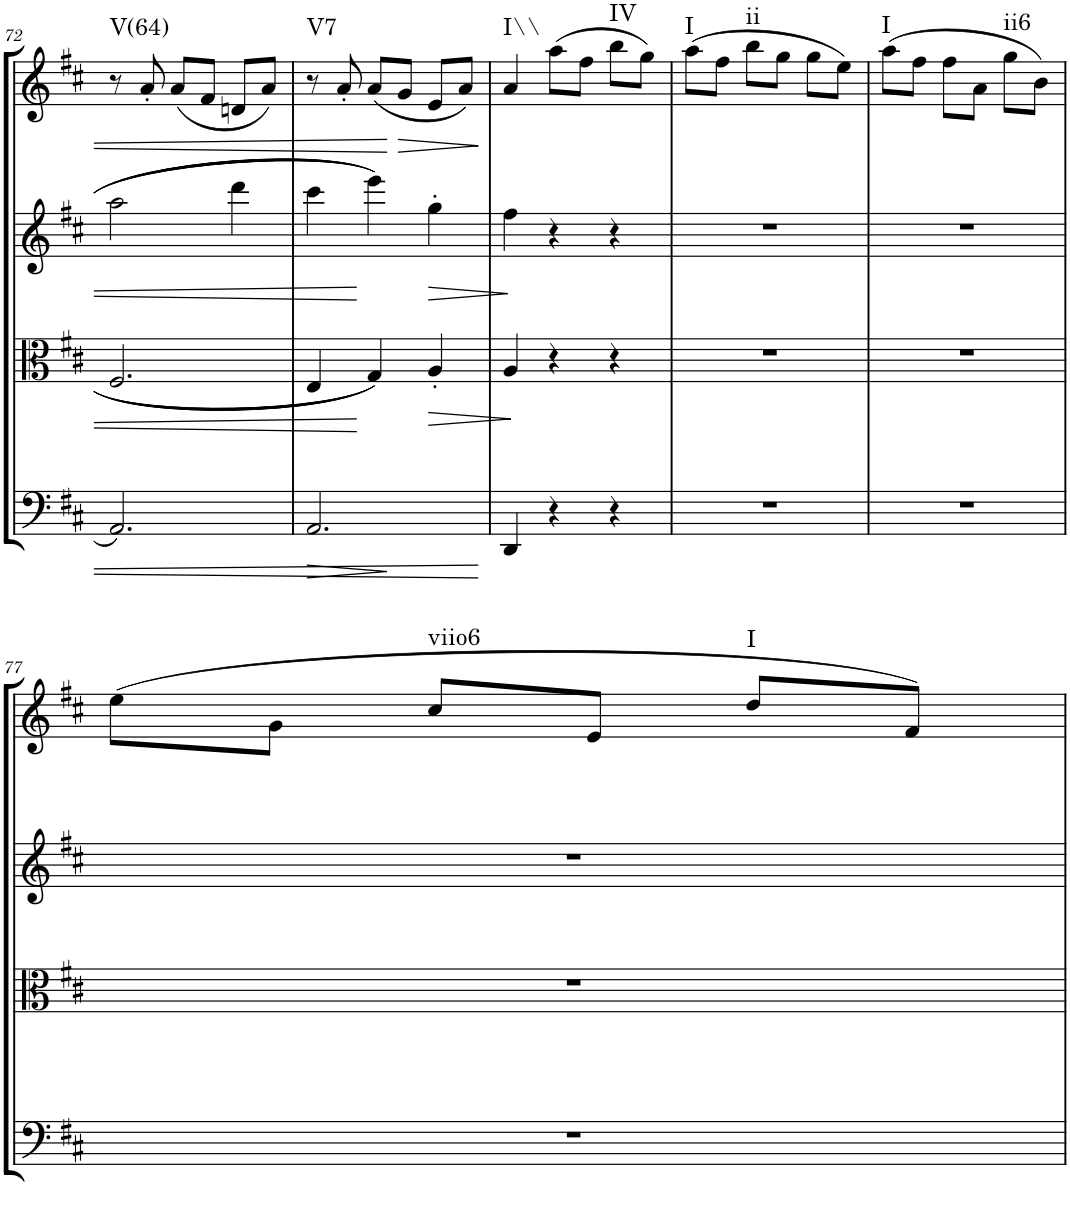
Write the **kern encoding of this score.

**kern	**dynam	**kern	**dynam	**kern	**dynam	**kern	**dynam	**harte
*part4	*part4	*part3	*part3	*part2	*part2	*part1	*part1	*part1
*staff4	*staff4	*staff3	*staff3	*staff2	*staff2	*staff1	*staff1	*
*I"Cello	*	*I"Viola	*	*I"2nd Violin	*	*I"1st Violin	*	*
*	*	*I'Vla	*	*I'Vln	*	*I'Vln	*	*
!!LO:PB:g=z
*clefF4	*	*clefC3	*	*clefG2	*	*clefG2	*	*
*k[f#c#]	*	*k[f#c#]	*	*k[f#c#]	*	*k[f#c#]	*	*
*M3/4	*	*M3/4	*	*M3/4	*	*M3/4	*	*
=72	=72	=72	=72	=72	=72	=72	=72	=72
!	!	!	!	!	!	!	!	!LO:H:kt=V(64)
2.AA/	.	2.F#/	.	2aa\	.	8r	.	N
.	.	.	.	.	.	8a'/	.	.
.	.	.	.	.	.	(8a/L	.	.
.	.	.	.	.	.	8f#/J	.	.
.	.	.	.	4ddd\	.	8dn/L	.	.
.	.	.	.	.	.	8a/J)	.	.
=73	=73	=73	=73	=73	=73	=73	=73	=73
!	!LO:HP:b	!	!	!	!	!	!	!LO:H:kt=V7
2.AA/	>	4E/	.	4ccc#\	.	8r	.	N
.	.	.	.	.	.	8a'/	.	.
.	.	4G/	.	4eee\	.	(8a/L	.	.
!	!	!	!	!	!	!	!LO:HP:b	!
.	.	.	.	.	.	8g/J	>	.
!	!	!	!LO:HP:b	!	!LO:HP:b	!	!	!
.	.	4A'/	>	4gg'\	>	8e/L	.	.
.	.	.	.	.	.	8a/J)	.	.
.	]	.	]	.	]	.	]	.
=74	=74	=74	=74	=74	=74	=74	=74	=74
!	!	!	!	!	!	!	!	!LO:H:kt=I\\
4DD/	.	4A/	.	4ff#\	.	4a/	.	N
4r	.	4r	.	4r	.	(8aa\L	.	.
.	.	.	.	.	.	8ff#\J	.	.
!	!	!	!	!	!	!	!	!LO:H:kt=IV
4r	.	4r	.	4r	.	8bb\L	.	N
.	.	.	.	.	.	8gg\J)	.	.
=75	=75	=75	=75	=75	=75	=75	=75	=75
!	!	!	!	!	!	!	!	!LO:H:kt=I
2.r	.	2.r	.	2.r	.	(8aa\L	.	N
.	.	.	.	.	.	8ff#\J	.	.
!	!	!	!	!	!	!	!	!LO:H:kt=ii
.	.	.	.	.	.	8bb\L	.	N
.	.	.	.	.	.	8gg\J	.	.
.	.	.	.	.	.	8gg\L	.	.
.	.	.	.	.	.	8ee\J)	.	.
=76	=76	=76	=76	=76	=76	=76	=76	=76
!	!	!	!	!	!	!	!	!LO:H:kt=I
2.r	.	2.r	.	2.r	.	(8aa\L	.	N
.	.	.	.	.	.	8ff#\J	.	.
.	.	.	.	.	.	8ff#\L	.	.
.	.	.	.	.	.	8a\J	.	.
!	!	!	!	!	!	!	!	!LO:H:kt=ii6
.	.	.	.	.	.	8gg\L	.	N
.	.	.	.	.	.	8b\J)	.	.
!!LO:LB:g=z
=77	=77	=77	=77	=77	=77	=77	=77	=77
2.r	.	2.r	.	2.r	.	(8ee\L	.	.
.	.	.	.	.	.	8g\J	.	.
!	!	!	!	!	!	!	!	!LO:H:kt=viio6
.	.	.	.	.	.	8cc#/L	.	N
.	.	.	.	.	.	8e/J	.	.
!	!	!	!	!	!	!	!	!LO:H:kt=I
.	.	.	.	.	.	8dd/L	.	N
.	.	.	.	.	.	8f#/J)	.	.
=	=	=	=	=	=	=	=	=
*-	*-	*-	*-	*-	*-	*-	*-	*-
